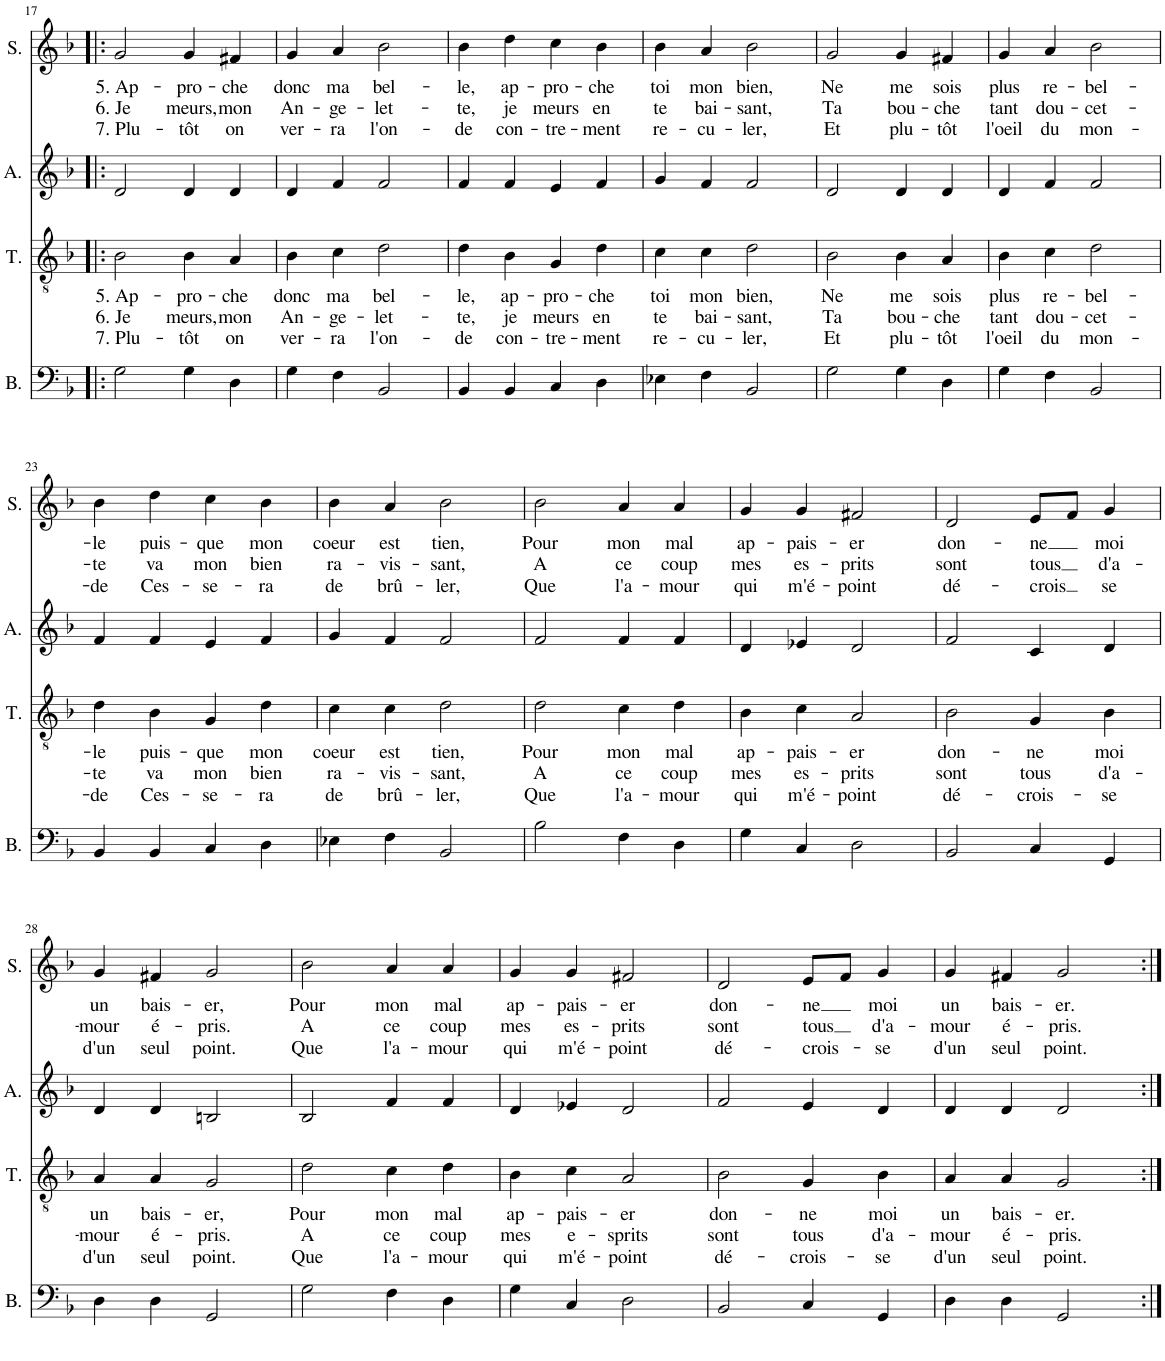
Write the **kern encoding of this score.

**kern	**kern	**text	**text	**text	**kern	**kern	**text	**text	**text
*part4	*part3	*part3	*part3	*part3	*part2	*part1	*part1	*part1	*part1
*staff4	*staff3	*staff3	*staff3	*staff3	*staff2	*staff1	*staff1	*staff1	*staff1
*I"B.	*I"T.	*	*	*	*I"A.	*I"S.	*	*	*
*I'B.	*I'T.	*	*	*	*I'A.	*I'S.	*	*	*
!!LO:PB:g=z
*clefF4	*clefGv2	*	*	*	*clefG2	*clefG2	*	*	*
*k[b-]	*k[b-]	*	*	*	*k[b-]	*k[b-]	*	*	*
*M4/4	*M4/4	*	*	*	*M4/4	*M4/4	*	*	*
*met(c)	*met(c)	*	*	*	*met(c)	*met(c)	*	*	*
=17!|:	=17!|:	=17!|:	=17!|:	=17!|:	=17!|:	=17!|:	=17!|:	=17!|:	=17!|:
!	!	!LO:LY:b	!LO:LY:b	!LO:LY:b	!	!	!LO:LY:b	!LO:LY:b	!LO:LY:b
2G\	2B-\	5. Ap-	6. Je	7. Plu-	2d/	2g/	5. Ap-	6. Je	7. Plu-
!	!	!LO:LY:b	!LO:LY:b	!LO:LY:b	!	!	!LO:LY:b	!LO:LY:b	!LO:LY:b
4G\	4B-\	-pro-	meurs,	-tôt	4d/	4g/	-pro-	meurs,	-tôt
!	!	!LO:LY:b	!LO:LY:b	!LO:LY:b	!	!	!LO:LY:b	!LO:LY:b	!LO:LY:b
4D\	4A/	-che	mon	on	4d/	4f#X/	-che	mon	on
=18	=18	=18	=18	=18	=18	=18	=18	=18	=18
!	!	!LO:LY:b	!LO:LY:b	!LO:LY:b	!	!	!LO:LY:b	!LO:LY:b	!LO:LY:b
4G\	4B-\	donc	An-	ver-	4d/	4g/	donc	An-	ver-
!	!	!LO:LY:b	!LO:LY:b	!LO:LY:b	!	!	!LO:LY:b	!LO:LY:b	!LO:LY:b
4F\	4c\	ma	-ge-	-ra	4f/	4a/	ma	-ge-	-ra
!	!	!LO:LY:b	!LO:LY:b	!LO:LY:b	!	!	!LO:LY:b	!LO:LY:b	!LO:LY:b
2BB-/	2d\	bel-	-let-	l'on-	2f/	2b-\	bel-	-let-	l'on-
=19	=19	=19	=19	=19	=19	=19	=19	=19	=19
!	!	!LO:LY:b	!LO:LY:b	!LO:LY:b	!	!	!LO:LY:b	!LO:LY:b	!LO:LY:b
4BB-/	4d\	-le,	-te,	-de	4f/	4b-\	-le,	-te,	-de
!	!	!LO:LY:b	!LO:LY:b	!LO:LY:b	!	!	!LO:LY:b	!LO:LY:b	!LO:LY:b
4BB-/	4B-\	ap-	je	con-	4f/	4dd\	ap-	je	con-
!	!	!LO:LY:b	!LO:LY:b	!LO:LY:b	!	!	!LO:LY:b	!LO:LY:b	!LO:LY:b
4C/	4G/	-pro-	meurs	-tre-	4e/	4cc\	-pro-	meurs	-tre-
!	!	!LO:LY:b	!LO:LY:b	!LO:LY:b	!	!	!LO:LY:b	!LO:LY:b	!LO:LY:b
4D\	4d\	-che	en	-ment	4f/	4b-\	-che	en	-ment
=20	=20	=20	=20	=20	=20	=20	=20	=20	=20
!	!	!LO:LY:b	!LO:LY:b	!LO:LY:b	!	!	!LO:LY:b	!LO:LY:b	!LO:LY:b
4E-X\	4c\	toi	te	re-	4g/	4b-\	toi	te	re-
!	!	!LO:LY:b	!LO:LY:b	!LO:LY:b	!	!	!LO:LY:b	!LO:LY:b	!LO:LY:b
4F\	4c\	mon	bai-	-cu-	4f/	4a/	mon	bai-	-cu-
!	!	!LO:LY:b	!LO:LY:b	!LO:LY:b	!	!	!LO:LY:b	!LO:LY:b	!LO:LY:b
2BB-/	2d\	bien,	-sant,	-ler,	2f/	2b-\	bien,	-sant,	-ler,
=21	=21	=21	=21	=21	=21	=21	=21	=21	=21
!	!	!LO:LY:b	!LO:LY:b	!LO:LY:b	!	!	!LO:LY:b	!LO:LY:b	!LO:LY:b
2G\	2B-\	Ne	Ta	Et	2d/	2g/	Ne	Ta	Et
!	!	!LO:LY:b	!LO:LY:b	!LO:LY:b	!	!	!LO:LY:b	!LO:LY:b	!LO:LY:b
4G\	4B-\	me	bou-	plu-	4d/	4g/	me	bou-	plu-
!	!	!LO:LY:b	!LO:LY:b	!LO:LY:b	!	!	!LO:LY:b	!LO:LY:b	!LO:LY:b
4D\	4A/	sois	-che	-tôt	4d/	4f#X/	sois	-che	-tôt
=22	=22	=22	=22	=22	=22	=22	=22	=22	=22
!	!	!LO:LY:b	!LO:LY:b	!LO:LY:b	!	!	!LO:LY:b	!LO:LY:b	!LO:LY:b
4G\	4B-\	plus	tant	l'oeil	4d/	4g/	plus	tant	l'oeil
!	!	!LO:LY:b	!LO:LY:b	!LO:LY:b	!	!	!LO:LY:b	!LO:LY:b	!LO:LY:b
4F\	4c\	re-	dou-	du	4f/	4a/	re-	dou-	du
!	!	!LO:LY:b	!LO:LY:b	!LO:LY:b	!	!	!LO:LY:b	!LO:LY:b	!LO:LY:b
2BB-/	2d\	-bel-	-cet-	mon-	2f/	2b-\	-bel-	-cet-	mon-
!!LO:LB:g=z
=23	=23	=23	=23	=23	=23	=23	=23	=23	=23
!	!	!LO:LY:b	!LO:LY:b	!LO:LY:b	!	!	!LO:LY:b	!LO:LY:b	!LO:LY:b
4BB-/	4d\	-le	-te	-de	4f/	4b-\	-le	-te	-de
!	!	!LO:LY:b	!LO:LY:b	!LO:LY:b	!	!	!LO:LY:b	!LO:LY:b	!LO:LY:b
4BB-/	4B-\	puis-	va	Ces-	4f/	4dd\	puis-	va	Ces-
!	!	!LO:LY:b	!LO:LY:b	!LO:LY:b	!	!	!LO:LY:b	!LO:LY:b	!LO:LY:b
4C/	4G/	-que	mon	-se-	4e/	4cc\	-que	mon	-se-
!	!	!LO:LY:b	!LO:LY:b	!LO:LY:b	!	!	!LO:LY:b	!LO:LY:b	!LO:LY:b
4D\	4d\	mon	bien	-ra	4f/	4b-\	mon	bien	-ra
=24	=24	=24	=24	=24	=24	=24	=24	=24	=24
!	!	!LO:LY:b	!LO:LY:b	!LO:LY:b	!	!	!LO:LY:b	!LO:LY:b	!LO:LY:b
4E-X\	4c\	coeur	ra-	de	4g/	4b-\	coeur	ra-	de
!	!	!LO:LY:b	!LO:LY:b	!LO:LY:b	!	!	!LO:LY:b	!LO:LY:b	!LO:LY:b
4F\	4c\	est	-vis-	brû-	4f/	4a/	est	-vis-	brû-
!	!	!LO:LY:b	!LO:LY:b	!LO:LY:b	!	!	!LO:LY:b	!LO:LY:b	!LO:LY:b
2BB-/	2d\	tien,	-sant,	-ler,	2f/	2b-\	tien,	-sant,	-ler,
=25	=25	=25	=25	=25	=25	=25	=25	=25	=25
!	!	!LO:LY:b	!LO:LY:b	!LO:LY:b	!	!	!LO:LY:b	!LO:LY:b	!LO:LY:b
2B-\	2d\	Pour	A	Que	2f/	2b-\	Pour	A	Que
!	!	!LO:LY:b	!LO:LY:b	!LO:LY:b	!	!	!LO:LY:b	!LO:LY:b	!LO:LY:b
4F\	4c\	mon	ce	l'a-	4f/	4a/	mon	ce	l'a-
!	!	!LO:LY:b	!LO:LY:b	!LO:LY:b	!	!	!LO:LY:b	!LO:LY:b	!LO:LY:b
4D\	4d\	mal	coup	-mour	4f/	4a/	mal	coup	-mour
=26	=26	=26	=26	=26	=26	=26	=26	=26	=26
!	!	!LO:LY:b	!LO:LY:b	!LO:LY:b	!	!	!LO:LY:b	!LO:LY:b	!LO:LY:b
4G\	4B-\	ap-	mes	qui	4d/	4g/	ap-	mes	qui
!	!	!LO:LY:b	!LO:LY:b	!LO:LY:b	!	!	!LO:LY:b	!LO:LY:b	!LO:LY:b
4C/	4c\	-pais-	es-	m'é-	4e-X/	4g/	-pais-	es-	m'é-
!	!	!LO:LY:b	!LO:LY:b	!LO:LY:b	!	!	!LO:LY:b	!LO:LY:b	!LO:LY:b
2D\	2A/	-er	-prits	-point	2d/	2f#X/	-er	-prits	-point
=27	=27	=27	=27	=27	=27	=27	=27	=27	=27
!	!	!LO:LY:b	!LO:LY:b	!LO:LY:b	!	!	!LO:LY:b	!LO:LY:b	!LO:LY:b
2BB-/	2B-\	don-	sont	dé-	2f/	2d/	don-	sont	dé-
!	!	!LO:LY:b	!LO:LY:b	!LO:LY:b	!	!	!LO:LY:b	!LO:LY:b	!LO:LY:b
4C/	4G/	-ne	tous	-crois-	4c/	8e/L	-ne	tous	-crois
.	.	.	.	.	.	8f/J	.	.	.
!	!	!LO:LY:b	!LO:LY:b	!LO:LY:b	!	!	!LO:LY:b	!LO:LY:b	!LO:LY:b
4GG/	4B-\	moi	d'a-	-se	4d/	4g/	moi	d'a-	se
!!LO:LB:g=z
=28	=28	=28	=28	=28	=28	=28	=28	=28	=28
!	!	!LO:LY:b	!LO:LY:b	!LO:LY:b	!	!	!LO:LY:b	!LO:LY:b	!LO:LY:b
4D\	4A/	un	-mour	d'un	4d/	4g/	un	-mour	d'un
!	!	!LO:LY:b	!LO:LY:b	!LO:LY:b	!	!	!LO:LY:b	!LO:LY:b	!LO:LY:b
4D\	4A/	bais-	é-	seul	4d/	4f#X/	bais-	é-	seul
!	!	!LO:LY:b	!LO:LY:b	!LO:LY:b	!	!	!LO:LY:b	!LO:LY:b	!LO:LY:b
2GG/	2G/	-er,	-pris.	point.	2Bn/	2g/	-er,	-pris.	point.
=29	=29	=29	=29	=29	=29	=29	=29	=29	=29
!	!	!LO:LY:b	!LO:LY:b	!LO:LY:b	!	!	!LO:LY:b	!LO:LY:b	!LO:LY:b
2G\	2d\	Pour	A	Que	2B-/	2b-\	Pour	A	Que
!	!	!LO:LY:b	!LO:LY:b	!LO:LY:b	!	!	!LO:LY:b	!LO:LY:b	!LO:LY:b
4F\	4c\	mon	ce	l'a-	4f/	4a/	mon	ce	l'a-
!	!	!LO:LY:b	!LO:LY:b	!LO:LY:b	!	!	!LO:LY:b	!LO:LY:b	!LO:LY:b
4D\	4d\	mal	coup	-mour	4f/	4a/	mal	coup	-mour
=30	=30	=30	=30	=30	=30	=30	=30	=30	=30
!	!	!LO:LY:b	!LO:LY:b	!LO:LY:b	!	!	!LO:LY:b	!LO:LY:b	!LO:LY:b
4G\	4B-\	ap-	mes	qui	4d/	4g/	ap-	mes	qui
!	!	!LO:LY:b	!LO:LY:b	!LO:LY:b	!	!	!LO:LY:b	!LO:LY:b	!LO:LY:b
4C/	4c\	-pais-	e-	m'é-	4e-X/	4g/	-pais-	es-	m'é-
!	!	!LO:LY:b	!LO:LY:b	!LO:LY:b	!	!	!LO:LY:b	!LO:LY:b	!LO:LY:b
2D\	2A/	-er	-sprits	-point	2d/	2f#X/	-er	-prits	-point
=31	=31	=31	=31	=31	=31	=31	=31	=31	=31
!	!	!LO:LY:b	!LO:LY:b	!LO:LY:b	!	!	!LO:LY:b	!LO:LY:b	!LO:LY:b
2BB-/	2B-\	don-	sont	dé-	2f/	2d/	don-	sont	dé-
!	!	!LO:LY:b	!LO:LY:b	!LO:LY:b	!	!	!LO:LY:b	!LO:LY:b	!LO:LY:b
4C/	4G/	-ne	tous	-crois-	4e/	8e/L	-ne	tous	-crois-
.	.	.	.	.	.	8f/J	.	.	.
!	!	!LO:LY:b	!LO:LY:b	!LO:LY:b	!	!	!LO:LY:b	!LO:LY:b	!LO:LY:b
4GG/	4B-\	moi	d'a-	-se	4d/	4g/	moi	d'a-	se
=32	=32	=32	=32	=32	=32	=32	=32	=32	=32
!	!	!LO:LY:b	!LO:LY:b	!LO:LY:b	!	!	!LO:LY:b	!LO:LY:b	!LO:LY:b
4D\	4A/	un	-mour	d'un	4d/	4g/	un	-mour	d'un
!	!	!LO:LY:b	!LO:LY:b	!LO:LY:b	!	!	!LO:LY:b	!LO:LY:b	!LO:LY:b
4D\	4A/	bais-	é-	seul	4d/	4f#X/	bais-	é-	seul
!	!	!LO:LY:b	!LO:LY:b	!LO:LY:b	!	!	!LO:LY:b	!LO:LY:b	!LO:LY:b
2GG/	2G/	-er.	-pris.	point.	2d/	2g/	-er.	-pris.	point.
=:|!	=:|!	=:|!	=:|!	=:|!	=:|!	=:|!	=:|!	=:|!	=:|!
*-	*-	*-	*-	*-	*-	*-	*-	*-	*-
